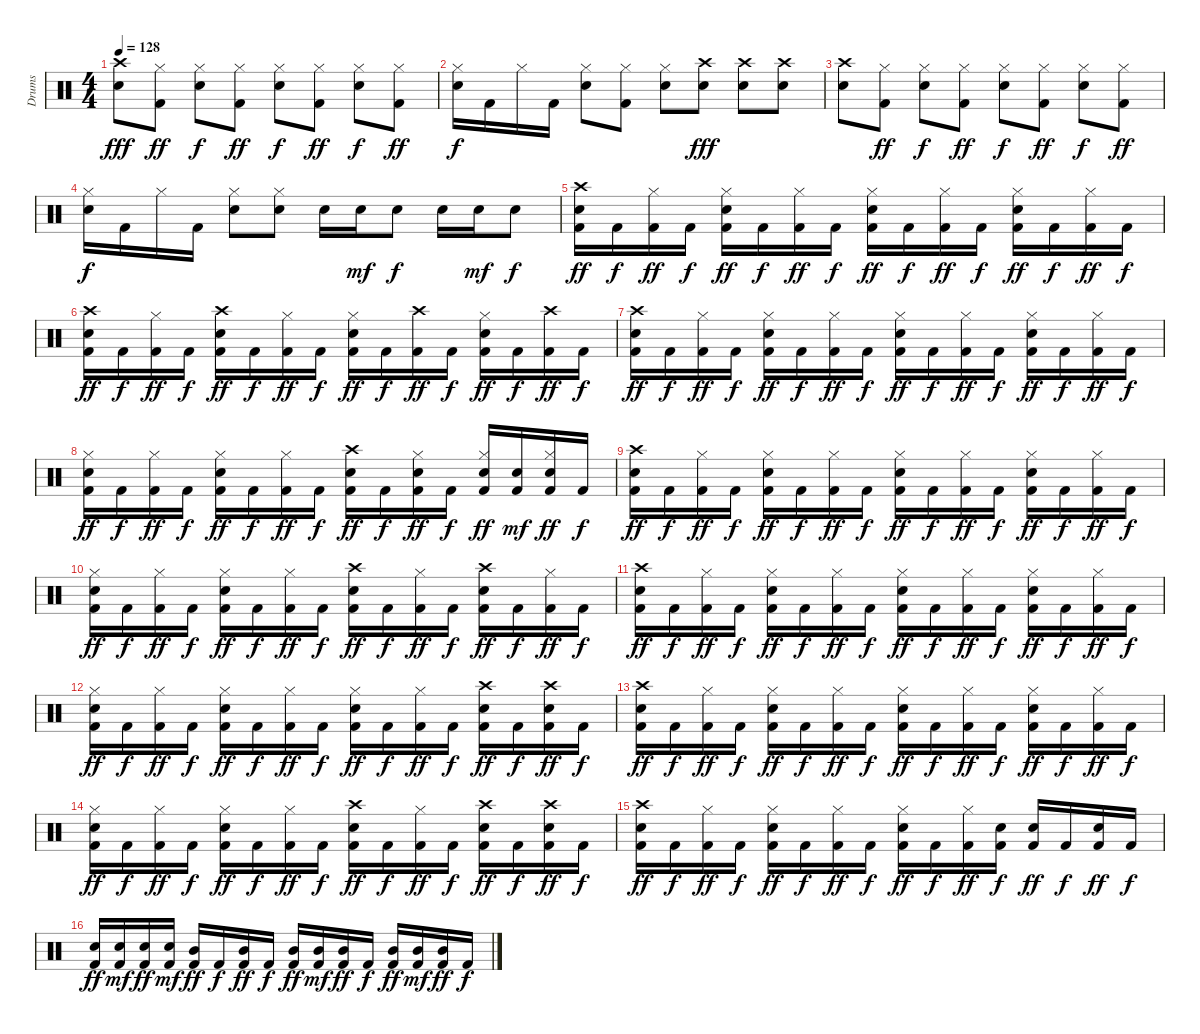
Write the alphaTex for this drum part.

\track ("Drums" "Drums") {instrument percussion}
\staff {score}
\articulation defaults
\ts (4 4)
\tempo 128
\clef neutral
\ks c
("Crash high (hit)" "Snare (hit) 2").8{dy fff} ("Hi-Hat (closed)" "Kick (hit) 2").8{dy ff} ("Hi-Hat (closed)" "Snare (hit) 2").8{dy f} ("Hi-Hat (closed)" "Kick (hit) 2").8{dy ff} ("Hi-Hat (closed)" "Snare (hit) 2").8{dy f} ("Hi-Hat (closed)" "Kick (hit) 2").8{dy ff} ("Hi-Hat (closed)" "Snare (hit) 2").8{dy f} ("Hi-Hat (closed)" "Kick (hit) 2").8{dy ff} |
("Hi-Hat (closed)" "Snare (hit) 2").16{dy f} "Kick (hit) 2".16 "Hi-Hat (closed)".16 "Kick (hit) 2".16 ("Hi-Hat (closed)" "Snare (hit) 2").8 ("Hi-Hat (closed)" "Kick (hit) 2").8 ("Hi-Hat (closed)" "Snare (hit) 2").8 ("Crash high (hit)" "Snare (hit) 2").8{dy fff} ("Crash high (hit)" "Snare (hit) 2").8 ("Crash high (hit)" "Snare (hit) 2").8 |
("Crash high (hit)" "Snare (hit) 2").8 ("Hi-Hat (closed)" "Kick (hit) 2").8{dy ff} ("Hi-Hat (closed)" "Snare (hit) 2").8{dy f} ("Hi-Hat (closed)" "Kick (hit) 2").8{dy ff} ("Hi-Hat (closed)" "Snare (hit) 2").8{dy f} ("Hi-Hat (closed)" "Kick (hit) 2").8{dy ff} ("Hi-Hat (closed)" "Snare (hit) 2").8{dy f} ("Hi-Hat (closed)" "Kick (hit) 2").8{dy ff} |
("Hi-Hat (closed)" "Snare (hit) 2").16{dy f} "Kick (hit) 2".16 "Hi-Hat (closed)".16 "Kick (hit) 2".16 ("Hi-Hat (closed)" "Snare (hit) 2").8 ("Hi-Hat (closed)" "Snare (hit) 2").8 "Snare (hit) 2".16 "Snare (hit) 2".16{dy mf} "Snare (hit) 2".8{dy f} "Snare (hit) 2".16 "Snare (hit) 2".16{dy mf} "Snare (hit) 2".8{dy f} |
("Crash high (hit)" "Snare (hit) 2" "Kick (hit) 2").16{dy ff} "Kick (hit) 2".16{dy f} ("Hi-Hat (closed)" "Kick (hit) 2").16{dy ff} "Kick (hit) 2".16{dy f} ("Hi-Hat (closed)" "Snare (hit) 2" "Kick (hit) 2").16{dy ff} "Kick (hit) 2".16{dy f} ("Hi-Hat (closed)" "Kick (hit) 2").16{dy ff} "Kick (hit) 2".16{dy f} ("Hi-Hat (closed)" "Snare (hit) 2" "Kick (hit) 2").16{dy ff} "Kick (hit) 2".16{dy f} ("Hi-Hat (closed)" "Kick (hit) 2").16{dy ff} "Kick (hit) 2".16{dy f} ("Hi-Hat (closed)" "Snare (hit) 2" "Kick (hit) 2").16{dy ff} "Kick (hit) 2".16{dy f} ("Hi-Hat (closed)" "Kick (hit) 2").16{dy ff} "Kick (hit) 2".16{dy f} |
("Crash high (hit)" "Snare (hit) 2" "Kick (hit) 2").16{dy ff} "Kick (hit) 2".16{dy f} ("Hi-Hat (closed)" "Kick (hit) 2").16{dy ff} "Kick (hit) 2".16{dy f} ("Crash high (hit)" "Snare (hit) 2" "Kick (hit) 2").16{dy ff} "Kick (hit) 2".16{dy f} ("Hi-Hat (closed)" "Kick (hit) 2").16{dy ff} "Kick (hit) 2".16{dy f} ("Hi-Hat (closed)" "Snare (hit) 2" "Kick (hit) 2").16{dy ff} "Kick (hit) 2".16{dy f} ("Crash high (hit)" "Kick (hit) 2").16{dy ff} "Kick (hit) 2".16{dy f} ("Hi-Hat (closed)" "Snare (hit) 2" "Kick (hit) 2").16{dy ff} "Kick (hit) 2".16{dy f} ("Crash high (hit)" "Kick (hit) 2").16{dy ff} "Kick (hit) 2".16{dy f} |
("Crash high (hit)" "Snare (hit) 2" "Kick (hit) 2").16{dy ff} "Kick (hit) 2".16{dy f} ("Hi-Hat (closed)" "Kick (hit) 2").16{dy ff} "Kick (hit) 2".16{dy f} ("Hi-Hat (closed)" "Snare (hit) 2" "Kick (hit) 2").16{dy ff} "Kick (hit) 2".16{dy f} ("Hi-Hat (closed)" "Kick (hit) 2").16{dy ff} "Kick (hit) 2".16{dy f} ("Hi-Hat (closed)" "Snare (hit) 2" "Kick (hit) 2").16{dy ff} "Kick (hit) 2".16{dy f} ("Hi-Hat (closed)" "Kick (hit) 2").16{dy ff} "Kick (hit) 2".16{dy f} ("Hi-Hat (closed)" "Snare (hit) 2" "Kick (hit) 2").16{dy ff} "Kick (hit) 2".16{dy f} ("Hi-Hat (closed)" "Kick (hit) 2").16{dy ff} "Kick (hit) 2".16{dy f} |
("Hi-Hat (closed)" "Snare (hit) 2" "Kick (hit) 2").16{dy ff} "Kick (hit) 2".16{dy f} ("Hi-Hat (closed)" "Kick (hit) 2").16{dy ff} "Kick (hit) 2".16{dy f} ("Hi-Hat (closed)" "Snare (hit) 2" "Kick (hit) 2").16{dy ff} "Kick (hit) 2".16{dy f} ("Hi-Hat (closed)" "Kick (hit) 2").16{dy ff} "Kick (hit) 2".16{dy f} ("Crash high (hit)" "Snare (hit) 2" "Kick (hit) 2").16{dy ff} "Kick (hit) 2".16{dy f} ("Hi-Hat (closed)" "Snare (hit) 2" "Kick (hit) 2").16{dy ff} "Kick (hit) 2".16{dy f} ("Hi-Hat (closed)" "Snare (hit) 2" "Kick (hit) 2").16{dy ff} ("Snare (hit) 2" "Kick (hit) 2").16{dy mf} ("Hi-Hat (closed)" "Snare (hit) 2" "Kick (hit) 2").16{dy ff} "Kick (hit) 2".16{dy f} |
("Crash high (hit)" "Snare (hit) 2" "Kick (hit) 2").16{dy ff} "Kick (hit) 2".16{dy f} ("Hi-Hat (closed)" "Kick (hit) 2").16{dy ff} "Kick (hit) 2".16{dy f} ("Hi-Hat (closed)" "Snare (hit) 2" "Kick (hit) 2").16{dy ff} "Kick (hit) 2".16{dy f} ("Hi-Hat (closed)" "Kick (hit) 2").16{dy ff} "Kick (hit) 2".16{dy f} ("Hi-Hat (closed)" "Snare (hit) 2" "Kick (hit) 2").16{dy ff} "Kick (hit) 2".16{dy f} ("Hi-Hat (closed)" "Kick (hit) 2").16{dy ff} "Kick (hit) 2".16{dy f} ("Hi-Hat (closed)" "Snare (hit) 2" "Kick (hit) 2").16{dy ff} "Kick (hit) 2".16{dy f} ("Hi-Hat (closed)" "Kick (hit) 2").16{dy ff} "Kick (hit) 2".16{dy f} |
("Hi-Hat (closed)" "Snare (hit) 2" "Kick (hit) 2").16{dy ff} "Kick (hit) 2".16{dy f} ("Hi-Hat (closed)" "Kick (hit) 2").16{dy ff} "Kick (hit) 2".16{dy f} ("Hi-Hat (closed)" "Snare (hit) 2" "Kick (hit) 2").16{dy ff} "Kick (hit) 2".16{dy f} ("Hi-Hat (closed)" "Kick (hit) 2").16{dy ff} "Kick (hit) 2".16{dy f} ("Crash high (hit)" "Snare (hit) 2" "Kick (hit) 2").16{dy ff} "Kick (hit) 2".16{dy f} ("Hi-Hat (closed)" "Kick (hit) 2").16{dy ff} "Kick (hit) 2".16{dy f} ("Crash high (hit)" "Snare (hit) 2" "Kick (hit) 2").16{dy ff} "Kick (hit) 2".16{dy f} ("Hi-Hat (closed)" "Kick (hit) 2").16{dy ff} "Kick (hit) 2".16{dy f} |
("Crash high (hit)" "Snare (hit) 2" "Kick (hit) 2").16{dy ff} "Kick (hit) 2".16{dy f} ("Hi-Hat (closed)" "Kick (hit) 2").16{dy ff} "Kick (hit) 2".16{dy f} ("Hi-Hat (closed)" "Snare (hit) 2" "Kick (hit) 2").16{dy ff} "Kick (hit) 2".16{dy f} ("Hi-Hat (closed)" "Kick (hit) 2").16{dy ff} "Kick (hit) 2".16{dy f} ("Hi-Hat (closed)" "Snare (hit) 2" "Kick (hit) 2").16{dy ff} "Kick (hit) 2".16{dy f} ("Hi-Hat (closed)" "Kick (hit) 2").16{dy ff} "Kick (hit) 2".16{dy f} ("Hi-Hat (closed)" "Snare (hit) 2" "Kick (hit) 2").16{dy ff} "Kick (hit) 2".16{dy f} ("Hi-Hat (closed)" "Kick (hit) 2").16{dy ff} "Kick (hit) 2".16{dy f} |
("Hi-Hat (closed)" "Snare (hit) 2" "Kick (hit) 2").16{dy ff} "Kick (hit) 2".16{dy f} ("Hi-Hat (closed)" "Kick (hit) 2").16{dy ff} "Kick (hit) 2".16{dy f} ("Hi-Hat (closed)" "Snare (hit) 2" "Kick (hit) 2").16{dy ff} "Kick (hit) 2".16{dy f} ("Hi-Hat (closed)" "Kick (hit) 2").16{dy ff} "Kick (hit) 2".16{dy f} ("Hi-Hat (closed)" "Snare (hit) 2" "Kick (hit) 2").16{dy ff} "Kick (hit) 2".16{dy f} ("Hi-Hat (closed)" "Kick (hit) 2").16{dy ff} "Kick (hit) 2".16{dy f} ("Crash high (hit)" "Snare (hit) 2" "Kick (hit) 2").16{dy ff} "Kick (hit) 2".16{dy f} ("Crash high (hit)" "Snare (hit) 2" "Kick (hit) 2").16{dy ff} "Kick (hit) 2".16{dy f} |
("Crash high (hit)" "Snare (hit) 2" "Kick (hit) 2").16{dy ff} "Kick (hit) 2".16{dy f} ("Hi-Hat (closed)" "Kick (hit) 2").16{dy ff} "Kick (hit) 2".16{dy f} ("Hi-Hat (closed)" "Snare (hit) 2" "Kick (hit) 2").16{dy ff} "Kick (hit) 2".16{dy f} ("Hi-Hat (closed)" "Kick (hit) 2").16{dy ff} "Kick (hit) 2".16{dy f} ("Hi-Hat (closed)" "Snare (hit) 2" "Kick (hit) 2").16{dy ff} "Kick (hit) 2".16{dy f} ("Hi-Hat (closed)" "Kick (hit) 2").16{dy ff} "Kick (hit) 2".16{dy f} ("Hi-Hat (closed)" "Snare (hit) 2" "Kick (hit) 2").16{dy ff} "Kick (hit) 2".16{dy f} ("Hi-Hat (closed)" "Kick (hit) 2").16{dy ff} "Kick (hit) 2".16{dy f} |
("Hi-Hat (closed)" "Snare (hit) 2" "Kick (hit) 2").16{dy ff} "Kick (hit) 2".16{dy f} ("Hi-Hat (closed)" "Kick (hit) 2").16{dy ff} "Kick (hit) 2".16{dy f} ("Hi-Hat (closed)" "Snare (hit) 2" "Kick (hit) 2").16{dy ff} "Kick (hit) 2".16{dy f} ("Hi-Hat (closed)" "Kick (hit) 2").16{dy ff} "Kick (hit) 2".16{dy f} ("Crash high (hit)" "Snare (hit) 2" "Kick (hit) 2").16{dy ff} "Kick (hit) 2".16{dy f} ("Hi-Hat (closed)" "Kick (hit) 2").16{dy ff} "Kick (hit) 2".16{dy f} ("Crash high (hit)" "Snare (hit) 2" "Kick (hit) 2").16{dy ff} "Kick (hit) 2".16{dy f} ("Crash high (hit)" "Snare (hit) 2" "Kick (hit) 2").16{dy ff} "Kick (hit) 2".16{dy f} |
("Crash high (hit)" "Snare (hit) 2" "Kick (hit) 2").16{dy ff} "Kick (hit) 2".16{dy f} ("Hi-Hat (closed)" "Kick (hit) 2").16{dy ff} "Kick (hit) 2".16{dy f} ("Hi-Hat (closed)" "Snare (hit) 2" "Kick (hit) 2").16{dy ff} "Kick (hit) 2".16{dy f} ("Hi-Hat (closed)" "Kick (hit) 2").16{dy ff} "Kick (hit) 2".16{dy f} ("Hi-Hat (closed)" "Snare (hit) 2" "Kick (hit) 2").16{dy ff} "Kick (hit) 2".16{dy f} ("Hi-Hat (closed)" "Kick (hit) 2").16{dy ff} ("Snare (hit) 2" "Kick (hit) 2").16{dy f} ("Snare (hit) 2" "Kick (hit) 2").16{dy ff} "Kick (hit) 2".16{dy f} ("Snare (hit) 2" "Kick (hit) 2").16{dy ff} "Kick (hit) 2".16{dy f} |
("Snare (hit) 2" "Kick (hit) 2").16{dy ff} ("Snare (hit) 2" "Kick (hit) 2").16{dy mf} ("Snare (hit) 2" "Kick (hit) 2").16{dy ff} ("Snare (hit) 2" "Kick (hit) 2").16{dy mf} ("Mid Tom (hit)" "Kick (hit) 2").16{dy ff} "Kick (hit) 2".16{dy f} ("Mid Tom (hit)" "Kick (hit) 2").16{dy ff} "Kick (hit) 2".16{dy f} ("Mid Tom (hit)" "Kick (hit) 2").16{dy ff} ("Mid Tom (hit)" "Kick (hit) 2").16{dy mf} ("Mid Tom (hit)" "Kick (hit) 2").16{dy ff} "Kick (hit) 2".16{dy f} ("Mid Tom (hit)" "Kick (hit) 2").16{dy ff} ("Mid Tom (hit)" "Kick (hit) 2").16{dy mf} ("Mid Tom (hit)" "Kick (hit) 2").16{dy ff} "Kick (hit) 2".16{dy f}
